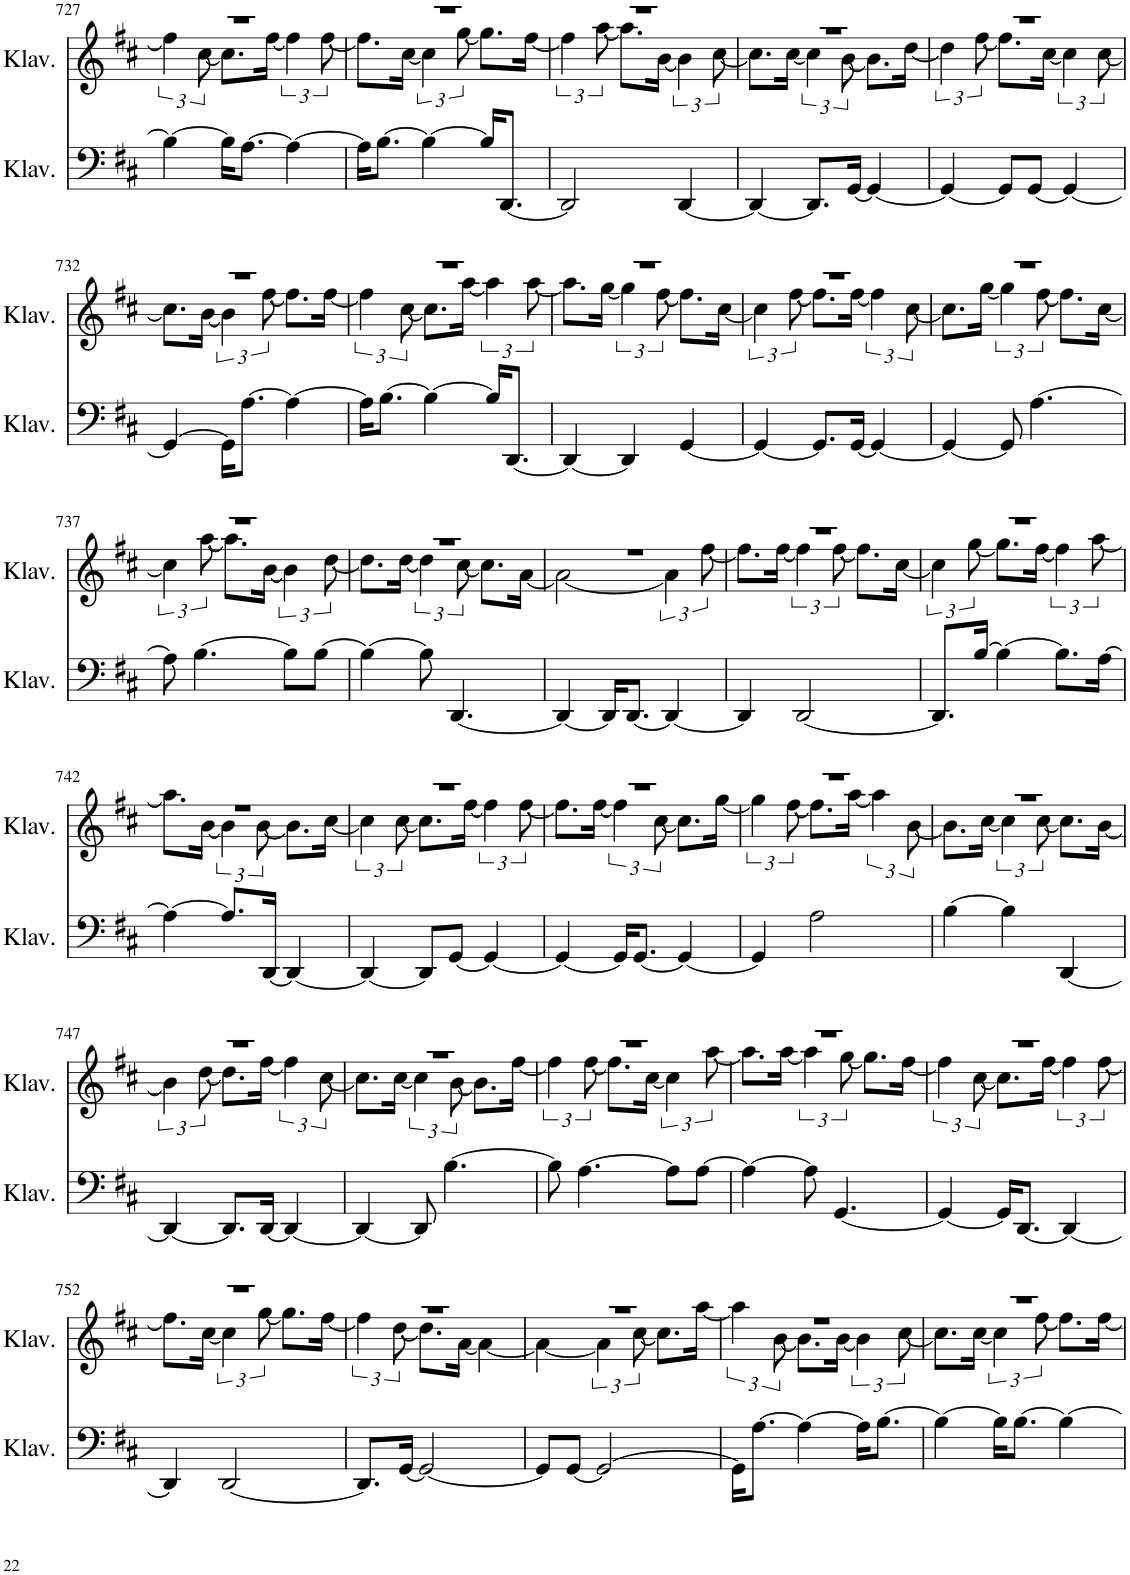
**kern	**kern
*part2	*part1
*staff2	*staff1
*I"Klavier	*I"Klavier
*I'Klav.	*I'Klav.
!!LO:PB:g=z
*clefF4	*clefG2
*k[f#c#]	*k[f#c#]
*M3/4	*M3/4
=727	=727
*	*^
4B\_	2.r	6ff#\]
.	.	[12cc#\
16B\KL]	.	8.cc#\L]
[8.A\J	.	.
.	.	[16ff#\Jk
4A\_	.	4ff#\]
=728	=728	=728
16A\KL]	2.r	8.ff#\L]
[8.B\J	.	.
.	.	[16cc#\Jk
4B\_	.	6cc#\]
.	.	[12gg\
16B/KL]	.	8.gg\L]
[8.DD/J	.	.
.	.	[16ff#\Jk
=729	=729	=729
2DD/]	2.r	6ff#\]
.	.	[12aa\
.	.	8.aa\L]
.	.	[16b\Jk
[4DD/	.	6b\]
.	.	[12cc#\
=730	=730	=730
4DD/_	2.r	8.cc#\L]
.	.	[16cc#\Jk
8.DD/L]	.	6cc#\]
.	.	[12b\
[16GG/Jk	.	.
4GG/_	.	8.b\L]
.	.	[16dd\Jk
=731	=731	=731
4GG/_	2.r	6dd\]
.	.	[12ff#\
8GG/L]	.	8.ff#\L]
[8GG/J	.	.
.	.	[16cc#\Jk
4GG/_	.	4cc#\]
!!LO:LB:g=z	!!
=732	=732	=732
4GG/_	2.r	8.cc#\L]
.	.	[16b\Jk
16GG\KL]	.	6b\]
[8.A\J	.	.
.	.	[12ff#\
4A\_	.	8.ff#\L]
.	.	[16ff#\Jk
=733	=733	=733
16A\KL]	2.r	6ff#\]
[8.B\J	.	.
.	.	[12cc#\
4B\_	.	8.cc#\L]
.	.	[16aa\Jk
16B/KL]	.	4aa\]
[8.DD/J	.	.
=734	=734	=734
4DD/_	2.r	8.aa\L]
.	.	[16gg\Jk
4DD/]	.	6gg\]
.	.	[12ff#\
[4GG/	.	8.ff#\L]
.	.	[16cc#\Jk
=735	=735	=735
4GG/_	2.r	6cc#\]
.	.	[12ff#\
8.GG/L]	.	8.ff#\L]
[16GG/Jk	.	[16ff#\Jk
4GG/_	.	6ff#\]
.	.	[12cc#\
=736	=736	=736
4GG/_	2.r	8.cc#\L]
.	.	[16gg\Jk
8GG/]	.	6gg\]
[4.A\	.	.
.	.	[12ff#\
.	.	8.ff#\L]
.	.	[16cc#\Jk
!!LO:LB:g=z	!!
=737	=737	=737
8A\]	2.r	6cc#\]
[4.B\	.	.
.	.	[12aa\
.	.	8.aa\L]
.	.	[16b\Jk
8B\L]	.	6b\]
[8B\J	.	.
.	.	[12dd\
=738	=738	=738
4B\_	2.r	8.dd\L]
.	.	[16dd\Jk
8B\]	.	6dd\]
[4.DD/	.	.
.	.	[12cc#\
.	.	8.cc#\L]
.	.	[16a\Jk
=739	=739	=739
4DD/_	2.r	2a\_
16DD/KL]	.	.
[8.DD/J	.	.
4DD/_	.	6a\]
.	.	[12ff#\
=740	=740	=740
4DD/]	2.r	8.ff#\L]
.	.	[16ff#\Jk
[2DD/	.	4ff#\]
.	.	8.ff#\L]
.	.	[16cc#\Jk
=741	=741	=741
8.DD/L]	2.r	6cc#\]
.	.	[12gg\
[16B/Jk	.	.
4B\_	.	8.gg\L]
.	.	[16ff#\Jk
8.B\L]	.	6ff#\]
.	.	[12aa\
[16A\Jk	.	.
!!LO:LB:g=z	!!
=742	=742	=742
4A\_	2.r	8.aa\L]
.	.	[16b\Jk
8.A/L]	.	4b\]
[16DD/Jk	.	.
4DD/_	.	8.b\L]
.	.	[16cc#\Jk
=743	=743	=743
4DD/_	2.r	4cc#\]
8DD/L]	.	8.cc#\L]
[8GG/J	.	.
.	.	[16ff#\Jk
4GG/_	.	4ff#\]
=744	=744	=744
4GG/_	2.r	8.ff#\L]
.	.	[16ff#\Jk
16GG/KL]	.	6ff#\]
[8.GG/J	.	.
.	.	[12cc#\
4GG/_	.	8.cc#\L]
.	.	[16gg\Jk
=745	=745	=745
4GG/]	2.r	6gg\]
.	.	[12ff#\
2A\	.	8.ff#\L]
.	.	[16aa\Jk
.	.	6aa\]
.	.	[12b\
=746	=746	=746
[4B\	2.r	8.b\L]
.	.	[16cc#\Jk
4B\]	.	4cc#\]
[4DD/	.	8.cc#\L]
.	.	[16b\Jk
!!LO:LB:g=z	!!
=747	=747	=747
4DD/_	2.r	6b\]
.	.	[12dd\
8.DD/L]	.	8.dd\L]
[16DD/Jk	.	[16ff#\Jk
4DD/_	.	6ff#\]
.	.	[12cc#\
=748	=748	=748
4DD/_	2.r	8.cc#\L]
.	.	[16cc#\Jk
8DD/]	.	6cc#\]
[4.B\	.	.
.	.	[12b\
.	.	8.b\L]
.	.	[16ff#\Jk
=749	=749	=749
8B\]	2.r	4ff#\]
[4.A\	.	.
.	.	8.ff#\L]
.	.	[16cc#\Jk
8A\L]	.	6cc#\]
[8A\J	.	.
.	.	[12aa\
=750	=750	=750
4A\_	2.r	8.aa\L]
.	.	[16aa\Jk
8A\]	.	6aa\]
[4.GG/	.	.
.	.	[12gg\
.	.	8.gg\L]
.	.	[16ff#\Jk
=751	=751	=751
4GG/_	2.r	6ff#\]
.	.	[12cc#\
16GG/KL]	.	8.cc#\L]
[8.DD/J	.	.
.	.	[16ff#\Jk
4DD/_	.	4ff#\]
!!LO:LB:g=z	!!
=752	=752	=752
4DD/]	2.r	8.ff#\L]
.	.	[16cc#\Jk
[2DD/	.	6cc#\]
.	.	[12gg\
.	.	8.gg\L]
.	.	[16ff#\Jk
=753	=753	=753
8.DD/L]	2.r	6ff#\]
.	.	[12dd\
[16GG/Jk	.	.
2GG/_	.	8.dd\L]
.	.	[16a\Jk
.	.	4a\_
=754	=754	=754
8GG/L]	2.r	4a\_
[8GG/J	.	.
2GG/_	.	6a\]
.	.	[12cc#\
.	.	8.cc#\L]
.	.	[16aa\Jk
=755	=755	=755
16GG\KL]	2.r	6aa\]
[8.A\J	.	.
.	.	[12b\
4A\_	.	8.b\L]
.	.	[16b\Jk
16A\KL]	.	6b\]
[8.B\J	.	.
.	.	[12cc#\
=756	=756	=756
4B\_	2.r	8.cc#\L]
.	.	[16cc#\Jk
16B\KL]	.	6cc#\]
[8.B\J	.	.
.	.	[12ff#\
4B\_	.	8.ff#\L]
.	.	[16ff#\Jk
*	*v	*v
=	=
*-	*-
